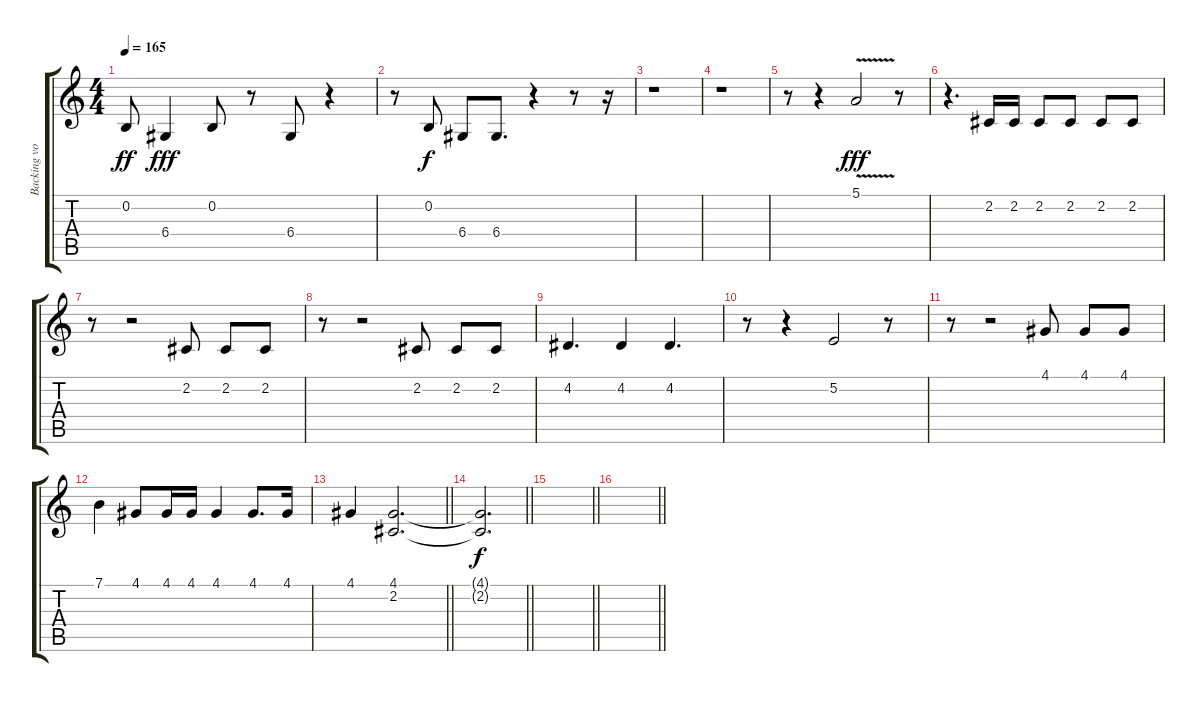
\track ("Backing vocals" "Backing vo") {instrument honkytonkpiano}
\staff {score tabs}
\tuning (E4 B3 G3 D3 A2 E2) {hide}
\ts (4 4)
\tempo 165
\clef g2
\ks c
0.2.8{dy ff} 6.4.4{dy fff} 0.2.8 r.8 6.4.8 r.4 |
r.8 0.2.8{dy f} 6.4.8 6.4.8{d} r.4 r.8 r.16 |
r.1 |
r.1 |
r.8 r.4 5.1{v}.2{dy fff} r.8 |
r.4{d} 2.2.16 2.2.16 2.2.8 2.2.8 2.2.8 2.2.8 |
r.8 r.2 2.2.8 2.2.8 2.2.8 |
r.8 r.2 2.2.8 2.2.8 2.2.8 |
4.2.4{d} 4.2.4 4.2.4{d} |
r.8 r.4 5.2.2 r.8 |
r.8 r.2 4.1.8 4.1.8 4.1.8 |
7.1.4 4.1.8 4.1.16 4.1.16 4.1.4 4.1.8{d} 4.1.16 |
\barLineRight lightlight
4.1.4 (4.1 2.2).2{d} |
\barLineRight lightlight
(4.1{t} 2.2{t}).2{d dy f} |
\barLineRight lightlight
|
\barLineRight lightlight
